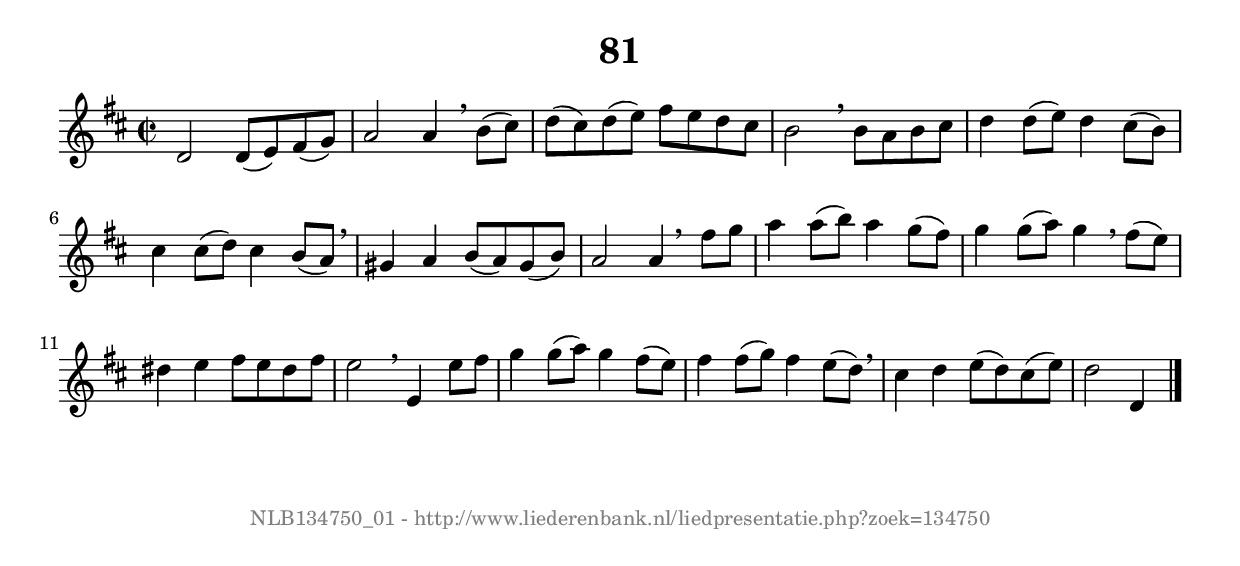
%
% produced by wce2krn 1.64 (7 June 2014)
%
\version"2.16"
#(append! paper-alist '(("long" . (cons (* 210 mm) (* 2000 mm)))))
#(set-default-paper-size "long")
sb = {\breathe}
mBreak = {\breathe }
bBreak = {\breathe }
x = {\once\override NoteHead #'style = #'cross }
gl=\glissando
itime={\override Staff.TimeSignature #'stencil = ##f }
ficta = {\once\set suggestAccidentals = ##t}
fine = {\once\override Score.RehearsalMark #'self-alignment-X = #1 \mark \markup {\italic{Fine}}}
dc = {\once\override Score.RehearsalMark #'self-alignment-X = #1 \mark \markup {\italic{D.C.}}}
dcf = {\once\override Score.RehearsalMark #'self-alignment-X = #1 \mark \markup {\italic{D.C. al Fine}}}
dcc = {\once\override Score.RehearsalMark #'self-alignment-X = #1 \mark \markup {\italic{D.C. al Coda}}}
ds = {\once\override Score.RehearsalMark #'self-alignment-X = #1 \mark \markup {\italic{D.S.}}}
dsf = {\once\override Score.RehearsalMark #'self-alignment-X = #1 \mark \markup {\italic{D.S. al Fine}}}
dsc = {\once\override Score.RehearsalMark #'self-alignment-X = #1 \mark \markup {\italic{D.S. al Coda}}}
pv = {\set Score.repeatCommands = #'((volta "1"))}
sv = {\set Score.repeatCommands = #'((volta "2"))}
tv = {\set Score.repeatCommands = #'((volta "3"))}
qv = {\set Score.repeatCommands = #'((volta "4"))}
xv = {\set Score.repeatCommands = #'((volta #f))}
\header{ tagline = ""
title = "81"
}
\score {{
\key d \major
\relative g'
{
\set melismaBusyProperties = #'()
\time 2/2
\tempo 4=120
\override Score.MetronomeMark #'transparent = ##t
\override Score.RehearsalMark #'break-visibility = #(vector #t #t #f)
d2 d8( e) fis( g) a2 a4 \sb b8( cis) d( cis) d( e) fis e d cis b2 \sb b8 a b cis d4 d8( e) d4 cis8( b) cis4 cis8( d) cis4 b8( a) \sb gis4 a b8( a) gis( b) a2 a4 \bar ":|:" \bBreak
fis'8 g a4 a8( b) a4 g8( fis) g4 g8( a) g4 \sb fis8( e) dis4 e fis8 e dis fis e2 \sb e,4 e'8 fis g4 g8( a) g4 fis8( e) fis4 fis8( g) fis4 e8( d) \sb cis4 d e8( d) cis( e) d2 d,4 \bar "|."
 }}
 \midi { }
 \layout {
            indent = 0.0\cm
}
}
\markup { \vspace #0 } \markup { \with-color #grey \fill-line { \center-column { \smaller "NLB134750_01 - http://www.liederenbank.nl/liedpresentatie.php?zoek=134750" } } }
